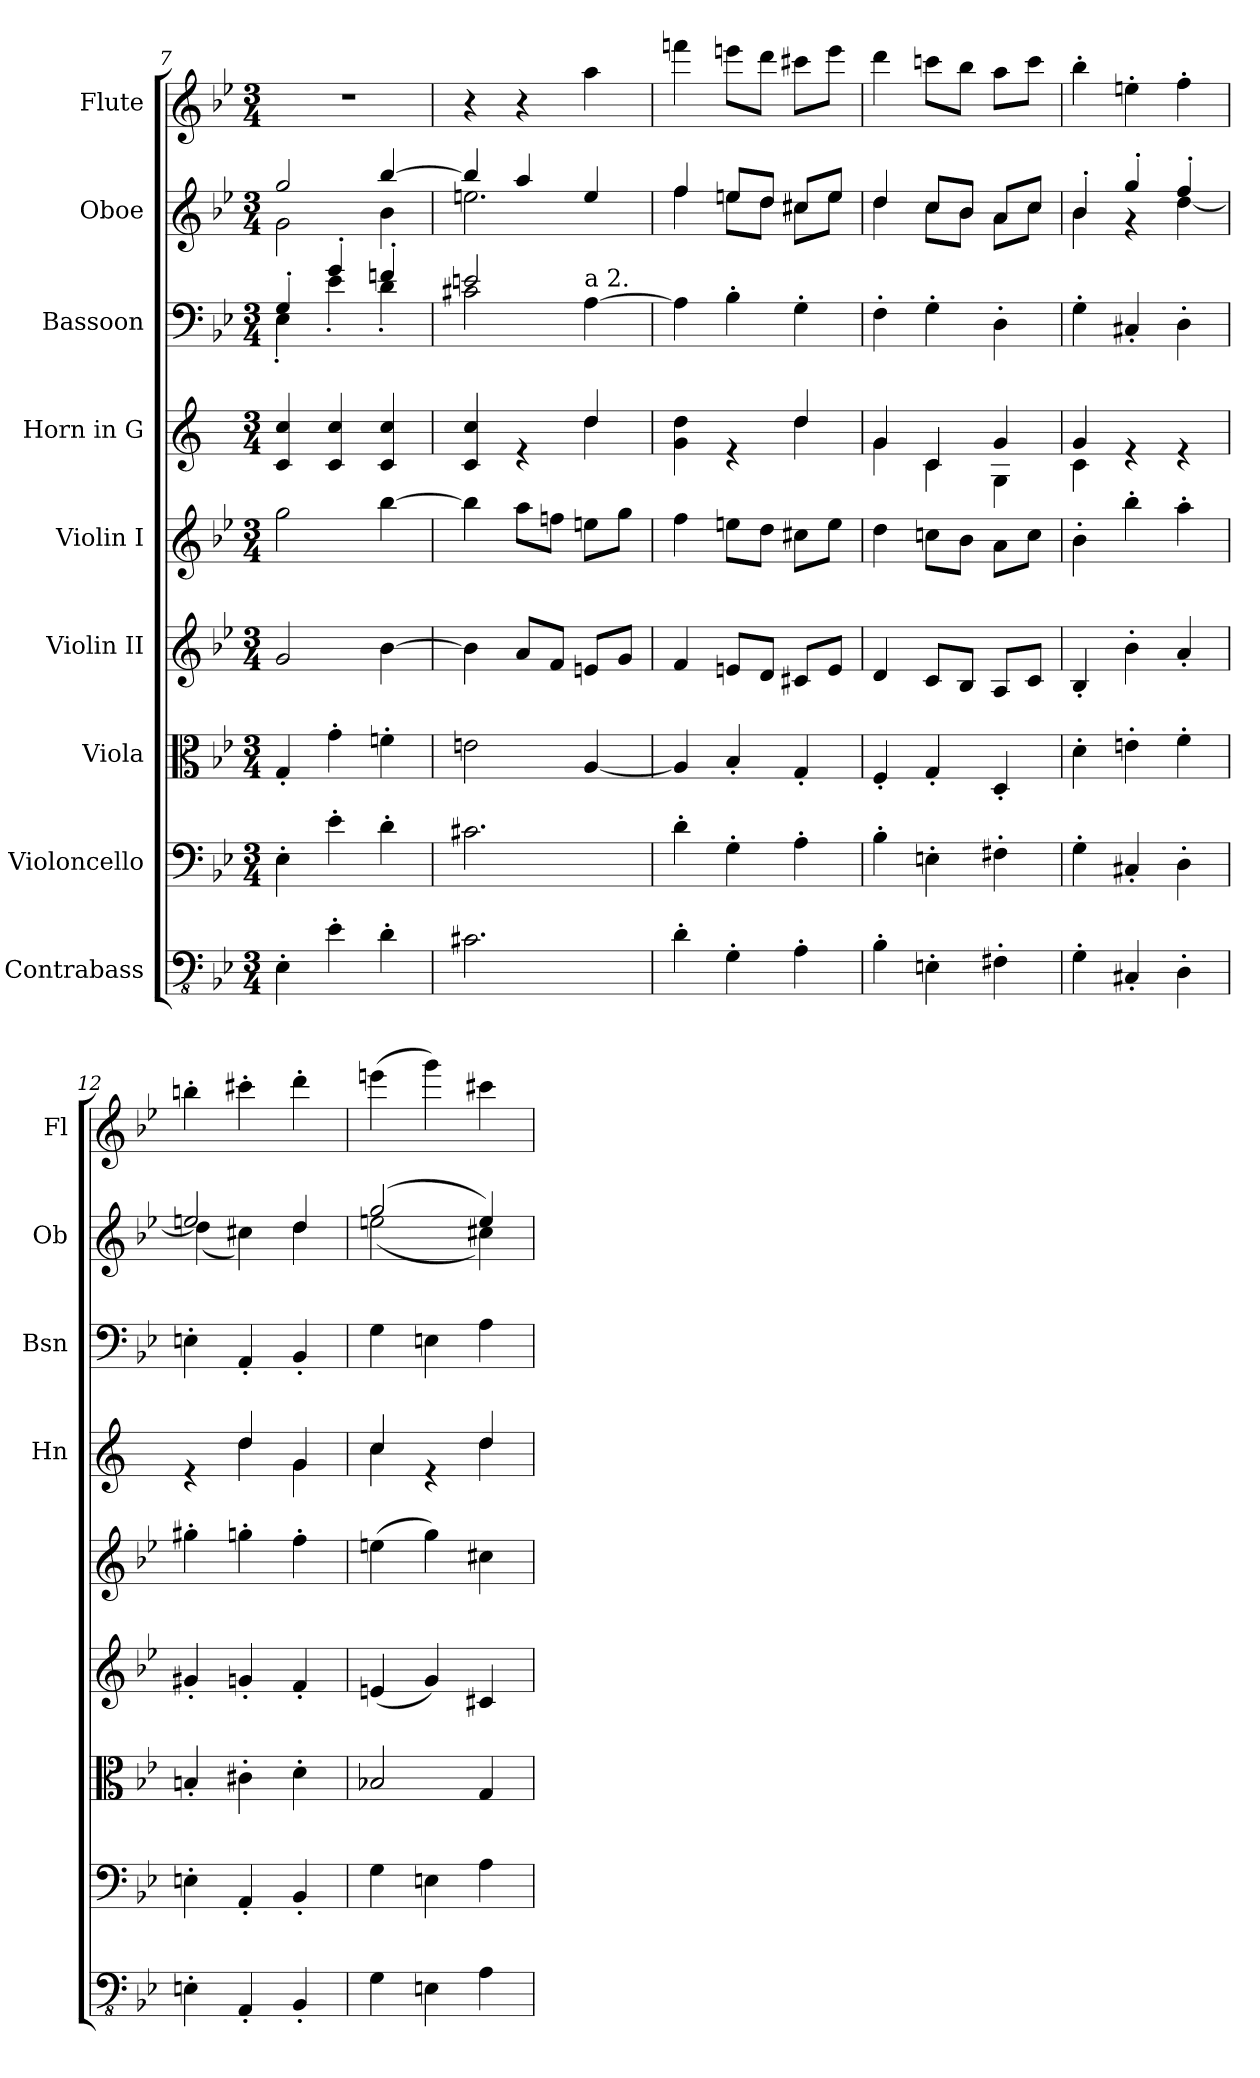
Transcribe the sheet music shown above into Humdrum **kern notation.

**kern	**kern	**kern	**kern	**kern	**kern	**kern	**kern	**kern
*part9	*part8	*part7	*part6	*part5	*part4	*part3	*part2	*part1
*staff9	*staff8	*staff7	*staff6	*staff5	*staff4	*staff3	*staff2	*staff1
*I"Contrabass	*I"Violoncello	*I"Viola	*I"Violin II	*I"Violin I	*I"Horn in G	*I"Bassoon	*I"Oboe	*I"Flute
*	*	*	*	*	*I'Hn	*I'Bsn	*I'Ob	*I'Fl
*clefFv4	*clefF4	*clefC3	*clefG2	*clefG2	*clefG2	*clefF4	*clefG2	*clefG2
*	*	*	*	*	*ITrd3c5	*	*	*
*k[b-e-]	*k[b-e-]	*k[b-e-]	*k[b-e-]	*k[b-e-]	*k[f#]	*k[b-e-]	*k[b-e-]	*k[b-e-]
*M3/4	*M3/4	*M3/4	*M3/4	*M3/4	*M3/4	*M3/4	*M3/4	*M3/4
=7	=7	=7	=7	=7	=7	=7	=7	=7
*	*	*	*	*	*	*^	*^	*
4EE-'\	4E-'\	4G'/	2g/	2gg\	4G/ 4g/	4G'/	4E-'\	2gg/	2g\	2.r
4E-'\	4e-'\	4g'\	.	.	4G/ 4g/	4g'/	4e-'\	.	.	.
4D'\	4d'\	4fn'\	[4b-\	[4bb-\	4G/ 4g/	4fn'/	4d'\	[4bb-/	4b-\	.
=8	=8	=8	=8	=8	=8	=8	=8	=8	=8	=8
*	*	*	*	*	*^	*	*	*	*	*
2.C#X\	2.c#X\	2en\	4b-\]	4bb-\]	4G/ 4g/	2ryy	2en/	2c#X\	4bb-/]	2.een\	4r
.	.	.	8a/L	8aa\L	4re	.	.	.	4aa/	.	4r
.	.	.	8f/J	8ffn\J	.	.	.	.	.	.	.
!	!	!	!	!	!	!	!LO:TX:a:t=a 2.	!	!	!	!
.	.	[4A/	8en/L	8een\L	4a/	4a\	[4A\	4ryy	4ee/	.	4aa\
.	.	.	8g/J	8gg\J	.	.	.	.	.	.	.
*	*	*	*	*	*	*	*v	*v	*	*	*
=9	=9	=9	=9	=9	=9	=9	=9	=9	=9	=9
4D'\	4d'\	4A/]	4f/	4ff\	4d\ 4a\	2ryy	4A\]	4ff/	4ff\	4fffn\
4GG'\	4G'\	4B-'/	8en/L	8een\L	4re	.	4B-'\	8een/L	8ee\L	8eeen\L
.	.	.	8d/J	8dd\J	.	.	.	8dd/J	8dd\J	8ddd\J
4AA'\	4A'\	4G'/	8c#X/L	8cc#X\L	4a/	4a\	4G'\	8cc#X/L	8cc#\L	8ccc#X\L
.	.	.	8e/J	8ee\J	.	.	.	8ee/J	8ee\J	8eee\J
=10	=10	=10	=10	=10	=10	=10	=10	=10	=10	=10
4BB-'\	4B-'\	4F'/	4d/	4dd\	4d/	4d\	4F'\	4dd/	4dd\	4ddd\
4EEn'\	4En'\	4G'/	8c/L	8ccn\L	4G/	4G\	4G'\	8cc/L	8cc\L	8cccn\L
.	.	.	8B-/J	8b-\J	.	.	.	8b-/J	8b-\J	8bb-\J
4FF#X'\	4F#X'\	4D'/	8A/L	8a\L	4d/	4D\	4D'\	8a/L	8a\L	8aa\L
.	.	.	8c/J	8cc\J	.	.	.	8cc/J	8cc\J	8ccc\J
=11	=11	=11	=11	=11	=11	=11	=11	=11	=11	=11
4GG'\	4G'\	4d'\	4B-'/	4b-'\	4d/	4G\	4G'\	4b-'/	4b-\	4bb-'\
4CC#X'/	4C#X'/	4en'\	4b-'\	4bb-'\	4re	2ryy	4C#X'/	4gg'/	4r	4een'\
4DD'\	4D'\	4f'\	4a'/	4aa'\	4re	.	4D'\	4ff'/	[4dd\	4ff'\
=12	=12	=12	=12	=12	=12	=12	=12	=12	=12	=12
4EEn'\	4En'\	4Bn'/	4g#X'/	4gg#X'\	4re	4ryy	4En'\	2een/	(<4dd\]	4bbn'\
4AAA'/	4AA'/	4c#X'\	4gn'/	4ggn'\	4a/	4a\	4AA'/	.	4cc#X\)	4ccc#X'\
4BBB-'/	4BB-'/	4d'\	4f'/	4ff'\	4d/	4d\	4BB-'/	4dd/	4dd\	4ddd'\
=13	=13	=13	=13	=13	=13	=13	=13	=13	=13	=13
4GG\	4G\	2B-X/	(<4en/	(>4een\	4g/	4g\	4G\	(>2gg/	(<2een\	(>4eeen\
4EEn\	4En\	.	4g/)	4gg\)	4re	4ryy	4En\	.	.	4ggg\)
4AA\	4A\	4G/	4c#X/	4cc#X\	4a/	4a\	4A\	4ee/)	4cc#X\)	4ccc#X\
*	*	*	*	*	*v	*v	*	*v	*v	*
=	=	=	=	=	=	=	=	=
*-	*-	*-	*-	*-	*-	*-	*-	*-
